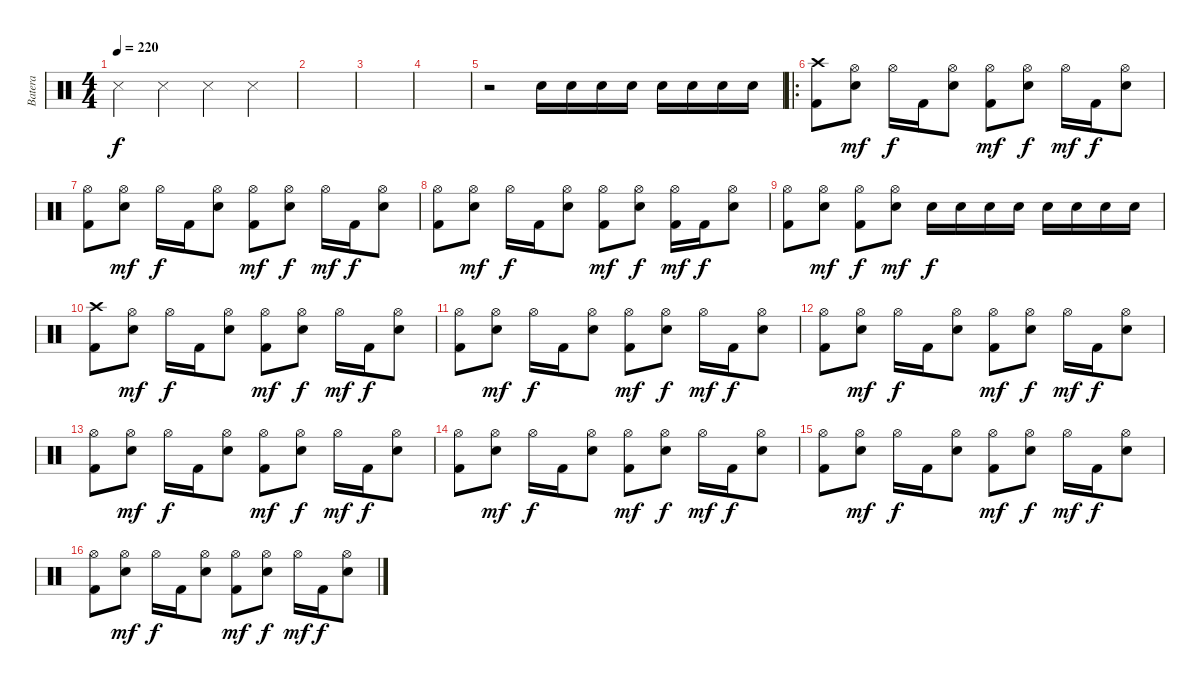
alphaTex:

\track ("Batera" "Batera") {instrument percussion}
\staff {score}
\articulation defaults
\ts (4 4)
\tempo 220
\clef neutral
\ks c "Snare (side stick) 3".4{dy f} "Snare (side stick) 3".4 "Snare (side stick) 3".4 "Snare (side stick) 3".4
|
|
|
|
r.2 "Snare (hit) 2".16 "Snare (hit) 2".16 "Snare (hit) 2".16 "Snare (hit) 2".16 "Snare (hit) 2".16 "Snare (hit) 2".16 "Snare (hit) 2".16 "Snare (hit) 2".16 |
\ro
("Crash high (hit)" "Kick (hit) 2").8 ("Hi-Hat (open)" "Snare (hit) 2").8{dy mf} "Hi-Hat (open)".16{dy f} "Kick (hit) 2".16 ("Hi-Hat (open)" "Snare (hit) 2").8 ("Hi-Hat (open)" "Kick (hit) 2").8{dy mf} ("Hi-Hat (open)" "Snare (hit) 2").8{dy f} "Hi-Hat (open)".16{dy mf} "Kick (hit) 2".16{dy f} ("Hi-Hat (open)" "Snare (hit) 2").8 |
("Hi-Hat (open)" "Kick (hit) 2").8 ("Hi-Hat (open)" "Snare (hit) 2").8{dy mf} "Hi-Hat (open)".16{dy f} "Kick (hit) 2".16 ("Hi-Hat (open)" "Snare (hit) 2").8 ("Hi-Hat (open)" "Kick (hit) 2").8{dy mf} ("Hi-Hat (open)" "Snare (hit) 2").8{dy f} "Hi-Hat (open)".16{dy mf} "Kick (hit) 2".16{dy f} ("Hi-Hat (open)" "Snare (hit) 2").8 |
("Hi-Hat (open)" "Kick (hit) 2").8 ("Hi-Hat (open)" "Snare (hit) 2").8{dy mf} "Hi-Hat (open)".16{dy f} "Kick (hit) 2".16 ("Hi-Hat (open)" "Snare (hit) 2").8 ("Hi-Hat (open)" "Kick (hit) 2").8{dy mf} ("Hi-Hat (open)" "Snare (hit) 2").8{dy f} ("Hi-Hat (open)" "Kick (hit) 2").16{dy mf} "Kick (hit) 2".16{dy f} ("Hi-Hat (open)" "Snare (hit) 2").8 |
("Hi-Hat (open)" "Kick (hit) 2").8 ("Hi-Hat (open)" "Snare (hit) 2").8{dy mf} ("Hi-Hat (open)" "Kick (hit) 2").8{dy f} ("Hi-Hat (open)" "Snare (hit) 2").8{dy mf} "Snare (hit) 2".16{dy f} "Snare (hit) 2".16 "Snare (hit) 2".16 "Snare (hit) 2".16 "Snare (hit) 2".16 "Snare (hit) 2".16 "Snare (hit) 2".16 "Snare (hit) 2".16 |
("Crash high (hit)" "Kick (hit) 2").8 ("Hi-Hat (open)" "Snare (hit) 2").8{dy mf} "Hi-Hat (open)".16{dy f} "Kick (hit) 2".16 ("Hi-Hat (open)" "Snare (hit) 2").8 ("Hi-Hat (open)" "Kick (hit) 2").8{dy mf} ("Hi-Hat (open)" "Snare (hit) 2").8{dy f} "Hi-Hat (open)".16{dy mf} "Kick (hit) 2".16{dy f} ("Hi-Hat (open)" "Snare (hit) 2").8 |
("Hi-Hat (open)" "Kick (hit) 2").8 ("Hi-Hat (open)" "Snare (hit) 2").8{dy mf} "Hi-Hat (open)".16{dy f} "Kick (hit) 2".16 ("Hi-Hat (open)" "Snare (hit) 2").8 ("Hi-Hat (open)" "Kick (hit) 2").8{dy mf} ("Hi-Hat (open)" "Snare (hit) 2").8{dy f} "Hi-Hat (open)".16{dy mf} "Kick (hit) 2".16{dy f} ("Hi-Hat (open)" "Snare (hit) 2").8 |
("Hi-Hat (open)" "Kick (hit) 2").8 ("Hi-Hat (open)" "Snare (hit) 2").8{dy mf} "Hi-Hat (open)".16{dy f} "Kick (hit) 2".16 ("Hi-Hat (open)" "Snare (hit) 2").8 ("Hi-Hat (open)" "Kick (hit) 2").8{dy mf} ("Hi-Hat (open)" "Snare (hit) 2").8{dy f} "Hi-Hat (open)".16{dy mf} "Kick (hit) 2".16{dy f} ("Hi-Hat (open)" "Snare (hit) 2").8 |
("Hi-Hat (open)" "Kick (hit) 2").8 ("Hi-Hat (open)" "Snare (hit) 2").8{dy mf} "Hi-Hat (open)".16{dy f} "Kick (hit) 2".16 ("Hi-Hat (open)" "Snare (hit) 2").8 ("Hi-Hat (open)" "Kick (hit) 2").8{dy mf} ("Hi-Hat (open)" "Snare (hit) 2").8{dy f} "Hi-Hat (open)".16{dy mf} "Kick (hit) 2".16{dy f} ("Hi-Hat (open)" "Snare (hit) 2").8 |
("Hi-Hat (open)" "Kick (hit) 2").8 ("Hi-Hat (open)" "Snare (hit) 2").8{dy mf} "Hi-Hat (open)".16{dy f} "Kick (hit) 2".16 ("Hi-Hat (open)" "Snare (hit) 2").8 ("Hi-Hat (open)" "Kick (hit) 2").8{dy mf} ("Hi-Hat (open)" "Snare (hit) 2").8{dy f} "Hi-Hat (open)".16{dy mf} "Kick (hit) 2".16{dy f} ("Hi-Hat (open)" "Snare (hit) 2").8 |
("Hi-Hat (open)" "Kick (hit) 2").8 ("Hi-Hat (open)" "Snare (hit) 2").8{dy mf} "Hi-Hat (open)".16{dy f} "Kick (hit) 2".16 ("Hi-Hat (open)" "Snare (hit) 2").8 ("Hi-Hat (open)" "Kick (hit) 2").8{dy mf} ("Hi-Hat (open)" "Snare (hit) 2").8{dy f} "Hi-Hat (open)".16{dy mf} "Kick (hit) 2".16{dy f} ("Hi-Hat (open)" "Snare (hit) 2").8 |
("Hi-Hat (open)" "Kick (hit) 2").8 ("Hi-Hat (open)" "Snare (hit) 2").8{dy mf} "Hi-Hat (open)".16{dy f} "Kick (hit) 2".16 ("Hi-Hat (open)" "Snare (hit) 2").8 ("Hi-Hat (open)" "Kick (hit) 2").8{dy mf} ("Hi-Hat (open)" "Snare (hit) 2").8{dy f} "Hi-Hat (open)".16{dy mf} "Kick (hit) 2".16{dy f} ("Hi-Hat (open)" "Snare (hit) 2").8
